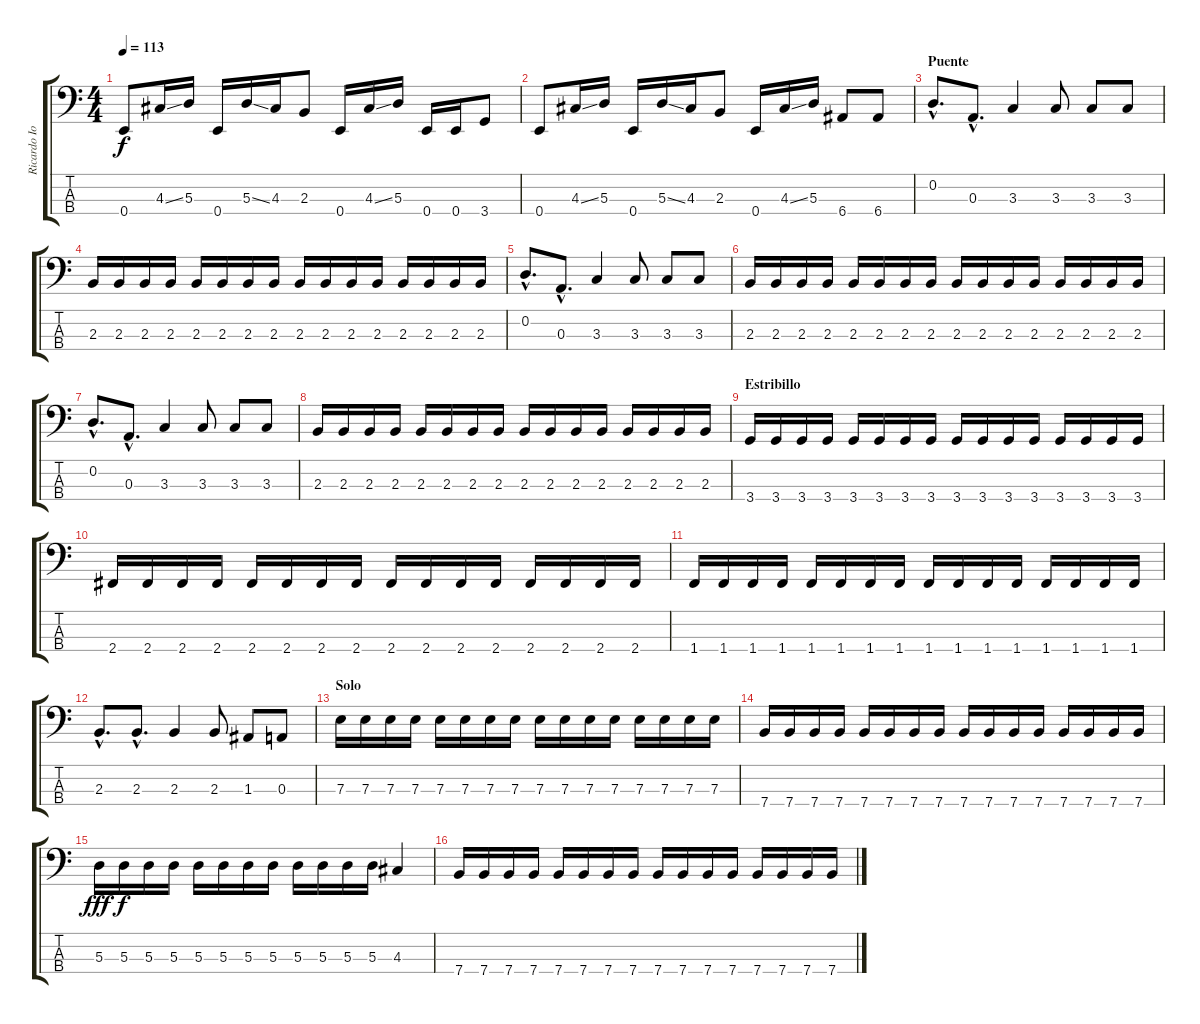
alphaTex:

\track ("Ricardo Iorio (bajo)" "Ricardo Io") {instrument electricbassfinger}
\staff {score tabs}
\tuning (G2 D2 A1 E1) {hide}
\ts (4 4)
\tempo 113
\clef f4
\ks c
0.4.8{dy f} 4.3{ss}.16 5.3.16 0.4.16 5.3{ss}.16 4.3.16 2.3.8 0.4.16 4.3{ss}.16 5.3.16 0.4.16 0.4.16 3.4.8 |
0.4.8 4.3{ss}.16 5.3.16 0.4.16 5.3{ss}.16 4.3.16 2.3.8 0.4.16 4.3{ss}.16 5.3.16 6.4.8 6.4.8 |
\section ("" "Puente")
0.2{hac}.8{d} 0.3{hac}.8{d} 3.3.4 3.3.8 3.3.8 3.3.8 |
2.3.16 2.3.16 2.3.16 2.3.16 2.3.16 2.3.16 2.3.16 2.3.16 2.3.16 2.3.16 2.3.16 2.3.16 2.3.16 2.3.16 2.3.16 2.3.16 |
0.2{hac}.8{d} 0.3{hac}.8{d} 3.3.4 3.3.8 3.3.8 3.3.8 |
2.3.16 2.3.16 2.3.16 2.3.16 2.3.16 2.3.16 2.3.16 2.3.16 2.3.16 2.3.16 2.3.16 2.3.16 2.3.16 2.3.16 2.3.16 2.3.16 |
0.2{hac}.8{d} 0.3{hac}.8{d} 3.3.4 3.3.8 3.3.8 3.3.8 |
2.3.16 2.3.16 2.3.16 2.3.16 2.3.16 2.3.16 2.3.16 2.3.16 2.3.16 2.3.16 2.3.16 2.3.16 2.3.16 2.3.16 2.3.16 2.3.16 |
\section ("" "Estribillo")
3.4.16 3.4.16 3.4.16 3.4.16 3.4.16 3.4.16 3.4.16 3.4.16 3.4.16 3.4.16 3.4.16 3.4.16 3.4.16 3.4.16 3.4.16 3.4.16 |
2.4.16 2.4.16 2.4.16 2.4.16 2.4.16 2.4.16 2.4.16 2.4.16 2.4.16 2.4.16 2.4.16 2.4.16 2.4.16 2.4.16 2.4.16 2.4.16 |
1.4.16 1.4.16 1.4.16 1.4.16 1.4.16 1.4.16 1.4.16 1.4.16 1.4.16 1.4.16 1.4.16 1.4.16 1.4.16 1.4.16 1.4.16 1.4.16 |
2.3{hac}.8{d} 2.3{hac}.8{d} 2.3.4 2.3.8 1.3.8 0.3.8 |
\section ("" "Solo")
7.3.16 7.3.16 7.3.16 7.3.16 7.3.16 7.3.16 7.3.16 7.3.16 7.3.16 7.3.16 7.3.16 7.3.16 7.3.16 7.3.16 7.3.16 7.3.16 |
7.4.16 7.4.16 7.4.16 7.4.16 7.4.16 7.4.16 7.4.16 7.4.16 7.4.16 7.4.16 7.4.16 7.4.16 7.4.16 7.4.16 7.4.16 7.4.16 |
5.3.16{dy fff} 5.3.16{dy f} 5.3.16 5.3.16 5.3.16 5.3.16 5.3.16 5.3.16 5.3.16 5.3.16 5.3.16 5.3.16 4.3.4 |
7.4.16 7.4.16 7.4.16 7.4.16 7.4.16 7.4.16 7.4.16 7.4.16 7.4.16 7.4.16 7.4.16 7.4.16 7.4.16 7.4.16 7.4.16 7.4.16
